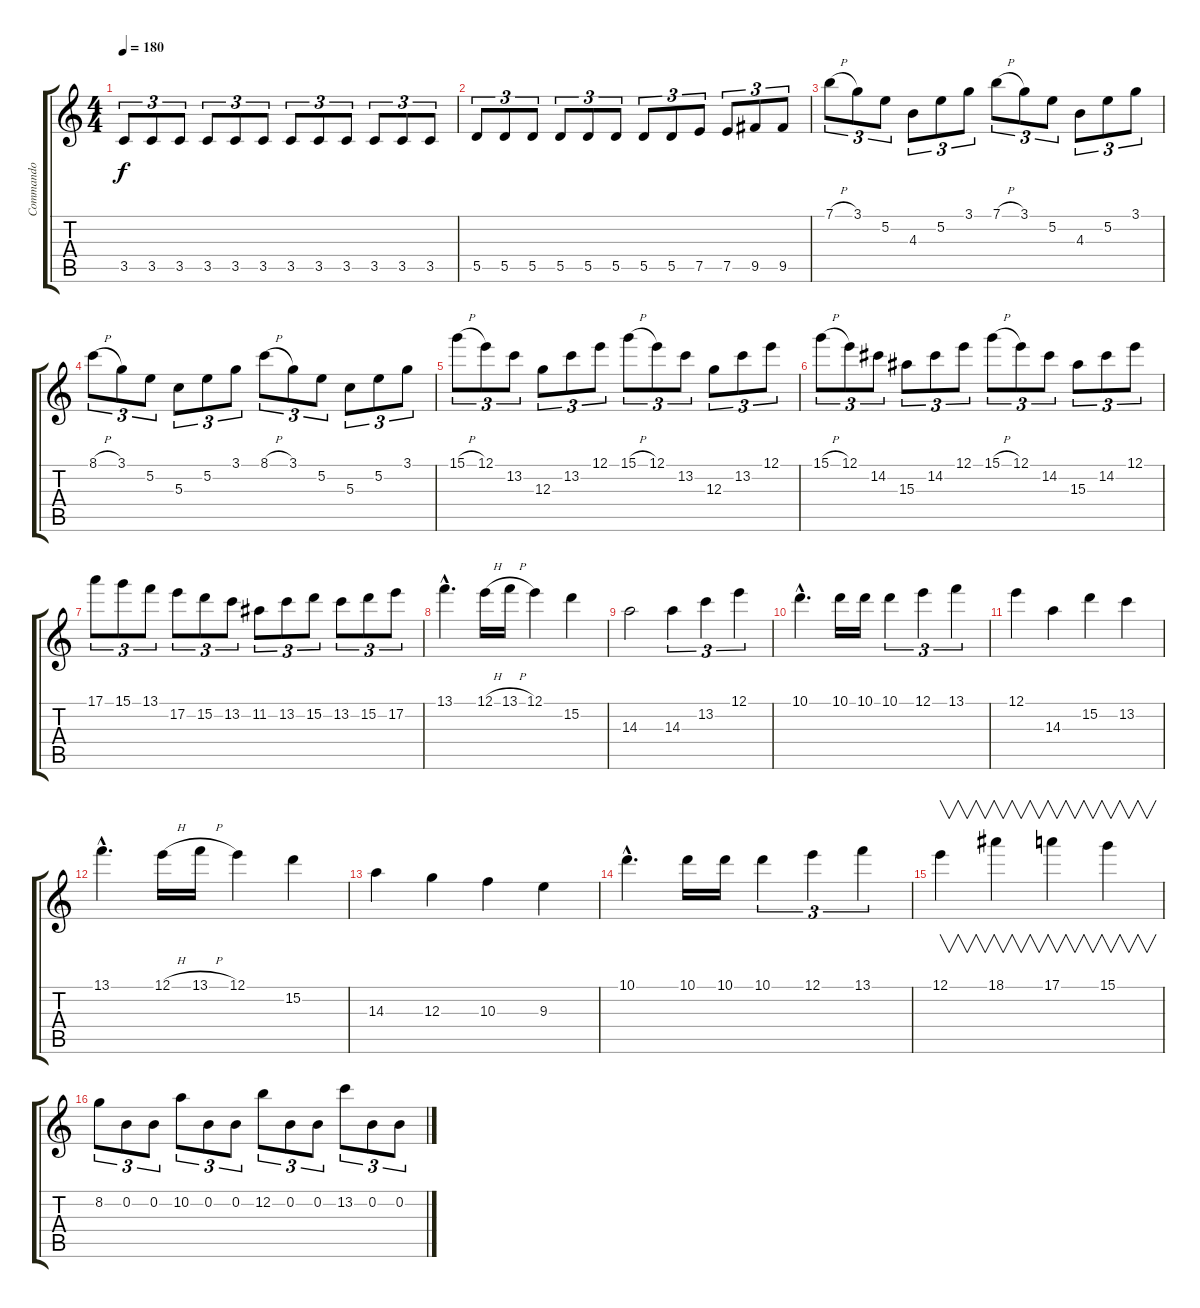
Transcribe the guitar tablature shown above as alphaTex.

\track ("Commando" "Commando") {instrument distortionguitar}
\staff {score tabs}
\tuning (E4 B3 G3 D3 A2 E2) {hide}
\ts (4 4)
\tempo 180
\clef g2
\ks c
3.5.8{tu (3 2) dy f} 3.5.8{tu (3 2)} 3.5.8{tu (3 2)} 3.5.8{tu (3 2)} 3.5.8{tu (3 2)} 3.5.8{tu (3 2)} 3.5.8{tu (3 2)} 3.5.8{tu (3 2)} 3.5.8{tu (3 2)} 3.5.8{tu (3 2)} 3.5.8{tu (3 2)} 3.5.8{tu (3 2)} |
5.5.8{tu (3 2)} 5.5.8{tu (3 2)} 5.5.8{tu (3 2)} 5.5.8{tu (3 2)} 5.5.8{tu (3 2)} 5.5.8{tu (3 2)} 5.5.8{tu (3 2)} 5.5.8{tu (3 2)} 7.5.8{tu (3 2)} 7.5.8{tu (3 2)} 9.5.8{tu (3 2)} 9.5.8{tu (3 2)} |
7.1{h}.8{tu (3 2)} 3.1.8{tu (3 2)} 5.2.8{tu (3 2)} 4.3.8{tu (3 2)} 5.2.8{tu (3 2)} 3.1.8{tu (3 2)} 7.1{h}.8{tu (3 2)} 3.1.8{tu (3 2)} 5.2.8{tu (3 2)} 4.3.8{tu (3 2)} 5.2.8{tu (3 2)} 3.1.8{tu (3 2)} |
8.1{h}.8{tu (3 2)} 3.1.8{tu (3 2)} 5.2.8{tu (3 2)} 5.3.8{tu (3 2)} 5.2.8{tu (3 2)} 3.1.8{tu (3 2)} 8.1{h}.8{tu (3 2)} 3.1.8{tu (3 2)} 5.2.8{tu (3 2)} 5.3.8{tu (3 2)} 5.2.8{tu (3 2)} 3.1.8{tu (3 2)} |
15.1{h}.8{tu (3 2)} 12.1.8{tu (3 2)} 13.2.8{tu (3 2)} 12.3.8{tu (3 2)} 13.2.8{tu (3 2)} 12.1.8{tu (3 2)} 15.1{h}.8{tu (3 2)} 12.1.8{tu (3 2)} 13.2.8{tu (3 2)} 12.3.8{tu (3 2)} 13.2.8{tu (3 2)} 12.1.8{tu (3 2)} |
15.1{h}.8{tu (3 2)} 12.1.8{tu (3 2)} 14.2.8{tu (3 2)} 15.3.8{tu (3 2)} 14.2.8{tu (3 2)} 12.1.8{tu (3 2)} 15.1{h}.8{tu (3 2)} 12.1.8{tu (3 2)} 14.2.8{tu (3 2)} 15.3.8{tu (3 2)} 14.2.8{tu (3 2)} 12.1.8{tu (3 2)} |
17.1.8{tu (3 2)} 15.1.8{tu (3 2)} 13.1.8{tu (3 2)} 17.2.8{tu (3 2)} 15.2.8{tu (3 2)} 13.2.8{tu (3 2)} 11.2.8{tu (3 2)} 13.2.8{tu (3 2)} 15.2.8{tu (3 2)} 13.2.8{tu (3 2)} 15.2.8{tu (3 2)} 17.2.8{tu (3 2)} |
13.1{hac}.4{d} 12.1{h}.16 13.1{h}.16 12.1.4 15.2.4 |
14.3.2 14.3.4{tu (3 2)} 13.2.4{tu (3 2)} 12.1.4{tu (3 2)} |
10.1{hac}.4{d} 10.1.16 10.1.16 10.1.4{tu (3 2)} 12.1.4{tu (3 2)} 13.1.4{tu (3 2)} |
12.1.4 14.3.4 15.2.4 13.2.4 |
13.1{hac}.4{d} 12.1{h}.16 13.1{h}.16 12.1.4 15.2.4 |
14.3.4 12.3.4 10.3.4 9.3.4 |
10.1{hac}.4{d} 10.1.16 10.1.16 10.1.4{tu (3 2)} 12.1.4{tu (3 2)} 13.1.4{tu (3 2)} |
12.1.4{v} 18.1.4{v} 17.1.4{v} 15.1.4{v} |
8.2.8{tu (3 2)} 0.2.8{tu (3 2)} 0.2.8{tu (3 2)} 10.2.8{tu (3 2)} 0.2.8{tu (3 2)} 0.2.8{tu (3 2)} 12.2.8{tu (3 2)} 0.2.8{tu (3 2)} 0.2.8{tu (3 2)} 13.2.8{tu (3 2)} 0.2.8{tu (3 2)} 0.2.8{tu (3 2)}
